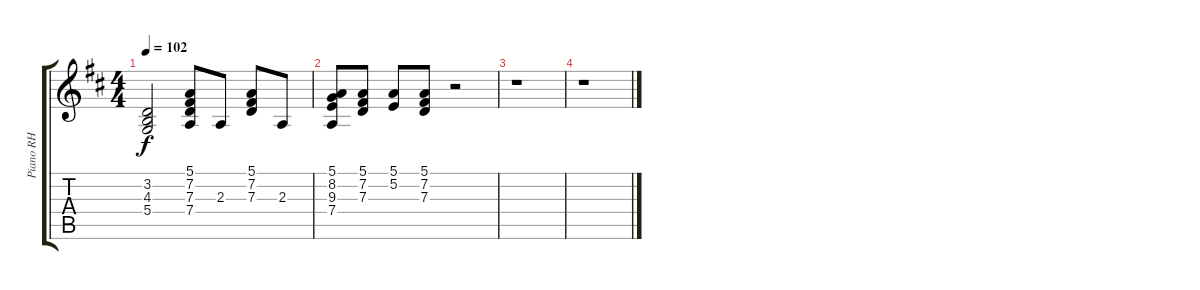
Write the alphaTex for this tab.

\track ("Piano RH" "Piano RH") {instrument brightacousticpiano}
\staff {score tabs}
\tuning (E4 B3 G3 D3 A2 E2) {hide}
\ts (4 4)
\tempo 102
\clef g2
\ks d
(3.2{t} 4.3{t} 5.4{t}).2{dy f} (5.1 7.2 7.3 7.4).8 2.3.8 (5.1 7.2 7.3).8 2.3.8 |
(5.1 8.2 9.3 7.4).8 (5.1 7.2 7.3).8 (5.1 5.2).8 (5.1 7.2 7.3).8 r.2 |
r.1 |
r.1
